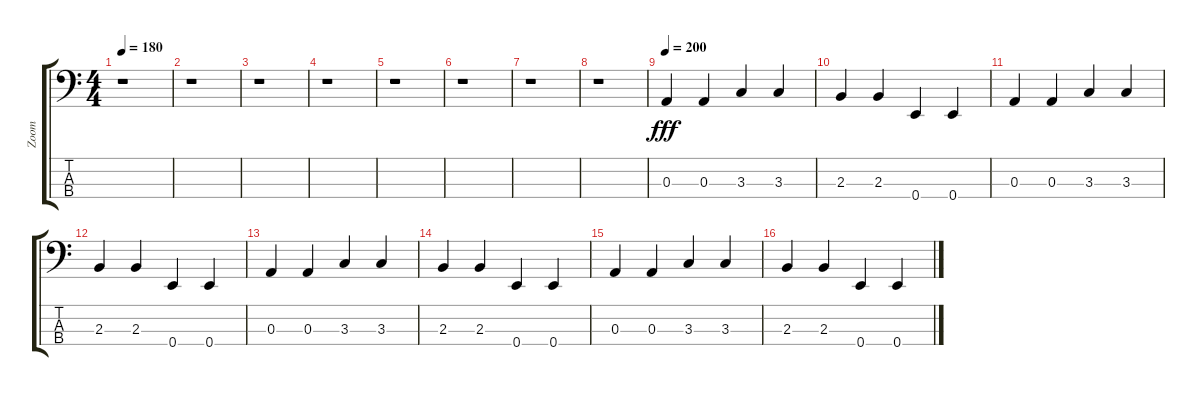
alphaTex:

\track ("Zoom" "Zoom") {instrument electricbassfinger}
\staff {score tabs}
\tuning (G2 D2 A1 E1) {hide}
\ts (4 4)
\tempo 180
\clef f4
\ks c
r.1{dy fff instrument electricbassfinger} |
r.1 |
r.1 |
r.1 |
r.1 |
r.1 |
r.1 |
r.1 |
\tempo 200
0.3.4 0.3.4 3.3.4 3.3.4 |
2.3.4 2.3.4 0.4.4 0.4.4 |
0.3.4 0.3.4 3.3.4 3.3.4 |
2.3.4 2.3.4 0.4.4 0.4.4 |
0.3.4 0.3.4 3.3.4 3.3.4 |
2.3.4 2.3.4 0.4.4 0.4.4 |
0.3.4 0.3.4 3.3.4 3.3.4 |
2.3.4 2.3.4 0.4.4 0.4.4
